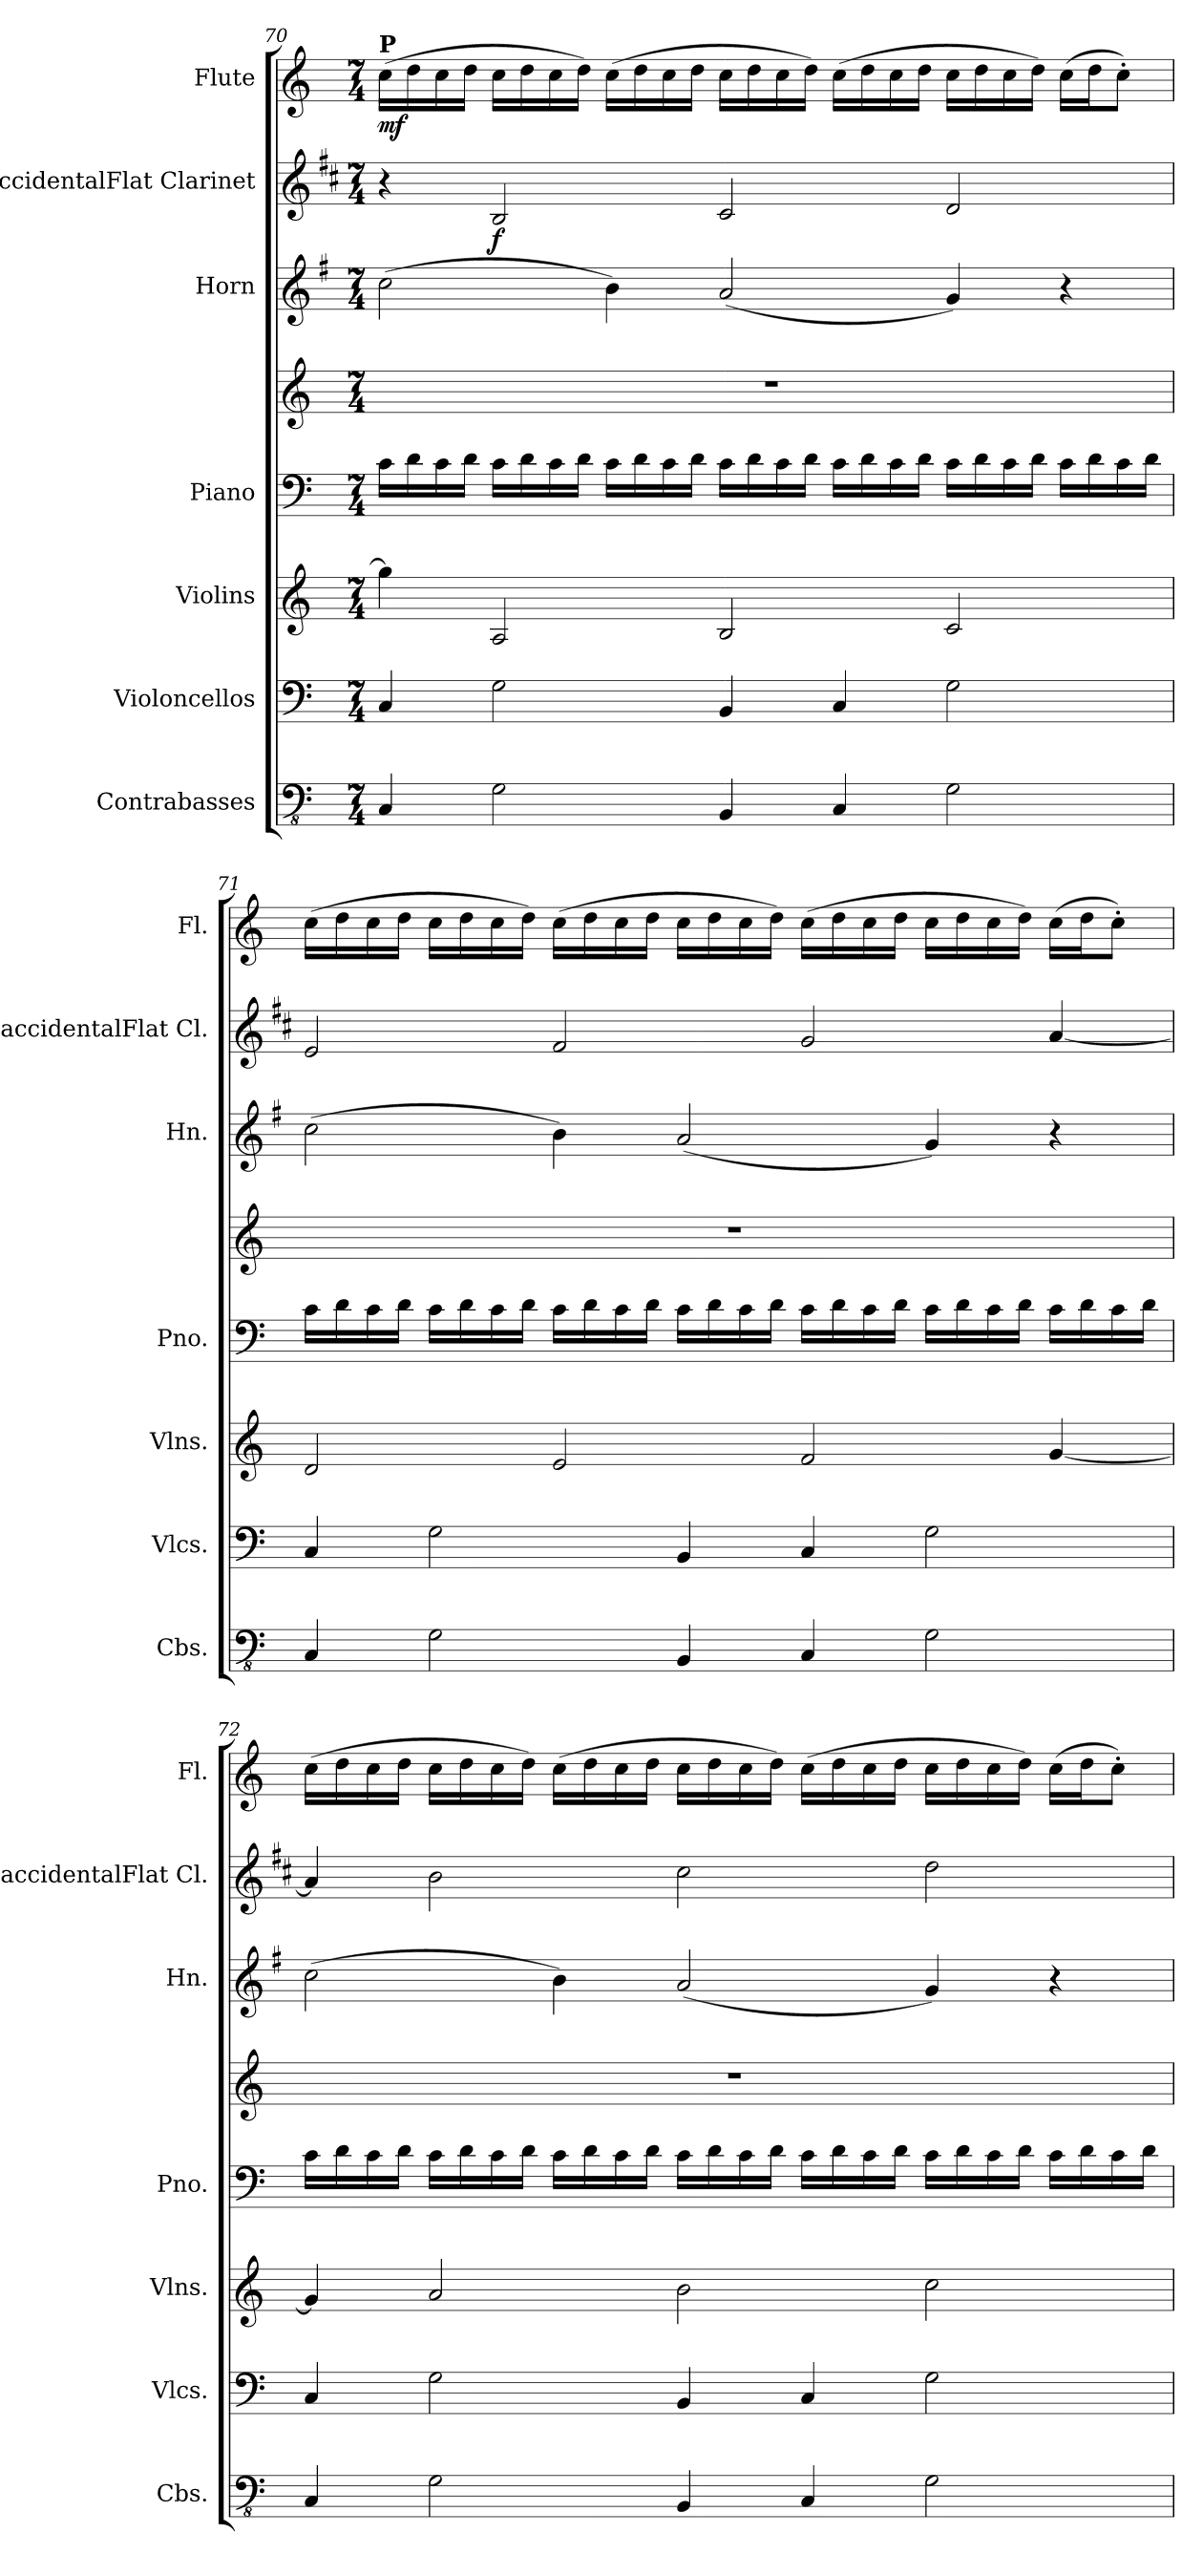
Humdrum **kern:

**kern	**kern	**kern	**kern	**kern	**kern	**kern	**dynam	**kern	**dynam
*part7	*part6	*part5	*part4	*part4	*part3	*part2	*part2	*part1	*part1
*staff8	*staff7	*staff6	*staff5	*staff4	*staff3	*staff2	*staff2	*staff1	*staff1
*I"Contrabasses	*I"Violoncellos	*I"Violins	*I"Piano	*	*I"Horn	*I"BaccidentalFlat Clarinet	*	*I"Flute	*
*I'Cbs.	*I'Vlcs.	*I'Vlns.	*I'Pno.	*	*I'Hn.	*I'BaccidentalFlat Cl.	*	*I'Fl.	*
!!LO:LB:g=z
*clefFv4	*clefF4	*clefG2	*clefF4	*clefG2	*clefG2	*clefG2	*	*clefG2	*
*	*	*	*	*	*ITrd4c7	*ITrd1c2	*	*	*
*k[]	*k[]	*k[]	*k[]	*k[]	*k[]	*k[]	*	*k[]	*
*M7/4	*M7/4	*M7/4	*M7/4	*M7/4	*M7/4	*M7/4	*	*M7/4	*
=70	=70	=70	=70	=70	=70	=70	=70	=70	=70
!	!	!	!	!	!	!	!	!LO:TX:a:B:t=P	!
!	!	!	!	!	!	!	!	!	!LO:DY:b
4CC/	4C/	4gg\]	16c\LL	1..r	(2f\	4r	.	(16cc\LL	mf
.	.	.	16d\	.	.	.	.	16dd\	.
.	.	.	16c\	.	.	.	.	16cc\	.
.	.	.	16d\JJ	.	.	.	.	16dd\JJ	.
!	!	!	!	!	!	!	!LO:DY:b	!	!
2GG\	2G\	2A/	16c\LL	.	.	2A/	f	16cc\LL	.
.	.	.	16d\	.	.	.	.	16dd\	.
.	.	.	16c\	.	.	.	.	16cc\	.
.	.	.	16d\JJ	.	.	.	.	16dd\JJ)	.
.	.	.	16c\LL	.	4e\)	.	.	(16cc\LL	.
.	.	.	16d\	.	.	.	.	16dd\	.
.	.	.	16c\	.	.	.	.	16cc\	.
.	.	.	16d\JJ	.	.	.	.	16dd\JJ	.
4BBB/	4BB/	2B/	16c\LL	.	(2d/	2B/	.	16cc\LL	.
.	.	.	16d\	.	.	.	.	16dd\	.
.	.	.	16c\	.	.	.	.	16cc\	.
.	.	.	16d\JJ	.	.	.	.	16dd\JJ)	.
4CC/	4C/	.	16c\LL	.	.	.	.	(16cc\LL	.
.	.	.	16d\	.	.	.	.	16dd\	.
.	.	.	16c\	.	.	.	.	16cc\	.
.	.	.	16d\JJ	.	.	.	.	16dd\JJ	.
2GG\	2G\	2c/	16c\LL	.	4c/)	2c/	.	16cc\LL	.
.	.	.	16d\	.	.	.	.	16dd\	.
.	.	.	16c\	.	.	.	.	16cc\	.
.	.	.	16d\JJ	.	.	.	.	16dd\JJ)	.
.	.	.	16c\LL	.	4r	.	.	(16cc\LL	.
.	.	.	16d\	.	.	.	.	16dd\J	.
.	.	.	16c\	.	.	.	.	8cc'\J)	.
.	.	.	16d\JJ	.	.	.	.	.	.
!!LO:PB:g=z
=71	=71	=71	=71	=71	=71	=71	=71	=71	=71
4CC/	4C/	2d/	16c\LL	1..r	(2f\	2d/	.	(16cc\LL	.
.	.	.	16d\	.	.	.	.	16dd\	.
.	.	.	16c\	.	.	.	.	16cc\	.
.	.	.	16d\JJ	.	.	.	.	16dd\JJ	.
2GG\	2G\	.	16c\LL	.	.	.	.	16cc\LL	.
.	.	.	16d\	.	.	.	.	16dd\	.
.	.	.	16c\	.	.	.	.	16cc\	.
.	.	.	16d\JJ	.	.	.	.	16dd\JJ)	.
.	.	2e/	16c\LL	.	4e\)	2e/	.	(16cc\LL	.
.	.	.	16d\	.	.	.	.	16dd\	.
.	.	.	16c\	.	.	.	.	16cc\	.
.	.	.	16d\JJ	.	.	.	.	16dd\JJ	.
4BBB/	4BB/	.	16c\LL	.	(2d/	.	.	16cc\LL	.
.	.	.	16d\	.	.	.	.	16dd\	.
.	.	.	16c\	.	.	.	.	16cc\	.
.	.	.	16d\JJ	.	.	.	.	16dd\JJ)	.
4CC/	4C/	2f/	16c\LL	.	.	2f/	.	(16cc\LL	.
.	.	.	16d\	.	.	.	.	16dd\	.
.	.	.	16c\	.	.	.	.	16cc\	.
.	.	.	16d\JJ	.	.	.	.	16dd\JJ	.
2GG\	2G\	.	16c\LL	.	4c/)	.	.	16cc\LL	.
.	.	.	16d\	.	.	.	.	16dd\	.
.	.	.	16c\	.	.	.	.	16cc\	.
.	.	.	16d\JJ	.	.	.	.	16dd\JJ)	.
.	.	[4g/	16c\LL	.	4r	[4g/	.	(16cc\LL	.
.	.	.	16d\	.	.	.	.	16dd\J	.
.	.	.	16c\	.	.	.	.	8cc'\J)	.
.	.	.	16d\JJ	.	.	.	.	.	.
!!LO:LB:g=z
=72	=72	=72	=72	=72	=72	=72	=72	=72	=72
4CC/	4C/	4g/]	16c\LL	1..r	(2f\	4g/]	.	(16cc\LL	.
.	.	.	16d\	.	.	.	.	16dd\	.
.	.	.	16c\	.	.	.	.	16cc\	.
.	.	.	16d\JJ	.	.	.	.	16dd\JJ	.
2GG\	2G\	2a/	16c\LL	.	.	2a\	.	16cc\LL	.
.	.	.	16d\	.	.	.	.	16dd\	.
.	.	.	16c\	.	.	.	.	16cc\	.
.	.	.	16d\JJ	.	.	.	.	16dd\JJ)	.
.	.	.	16c\LL	.	4e\)	.	.	(16cc\LL	.
.	.	.	16d\	.	.	.	.	16dd\	.
.	.	.	16c\	.	.	.	.	16cc\	.
.	.	.	16d\JJ	.	.	.	.	16dd\JJ	.
4BBB/	4BB/	2b\	16c\LL	.	(2d/	2b\	.	16cc\LL	.
.	.	.	16d\	.	.	.	.	16dd\	.
.	.	.	16c\	.	.	.	.	16cc\	.
.	.	.	16d\JJ	.	.	.	.	16dd\JJ)	.
4CC/	4C/	.	16c\LL	.	.	.	.	(16cc\LL	.
.	.	.	16d\	.	.	.	.	16dd\	.
.	.	.	16c\	.	.	.	.	16cc\	.
.	.	.	16d\JJ	.	.	.	.	16dd\JJ	.
2GG\	2G\	2cc\	16c\LL	.	4c/)	2cc\	.	16cc\LL	.
.	.	.	16d\	.	.	.	.	16dd\	.
.	.	.	16c\	.	.	.	.	16cc\	.
.	.	.	16d\JJ	.	.	.	.	16dd\JJ)	.
.	.	.	16c\LL	.	4r	.	.	(16cc\LL	.
.	.	.	16d\	.	.	.	.	16dd\J	.
.	.	.	16c\	.	.	.	.	8cc'\J)	.
.	.	.	16d\JJ	.	.	.	.	.	.
=	=	=	=	=	=	=	=	=	=
*-	*-	*-	*-	*-	*-	*-	*-	*-	*-
